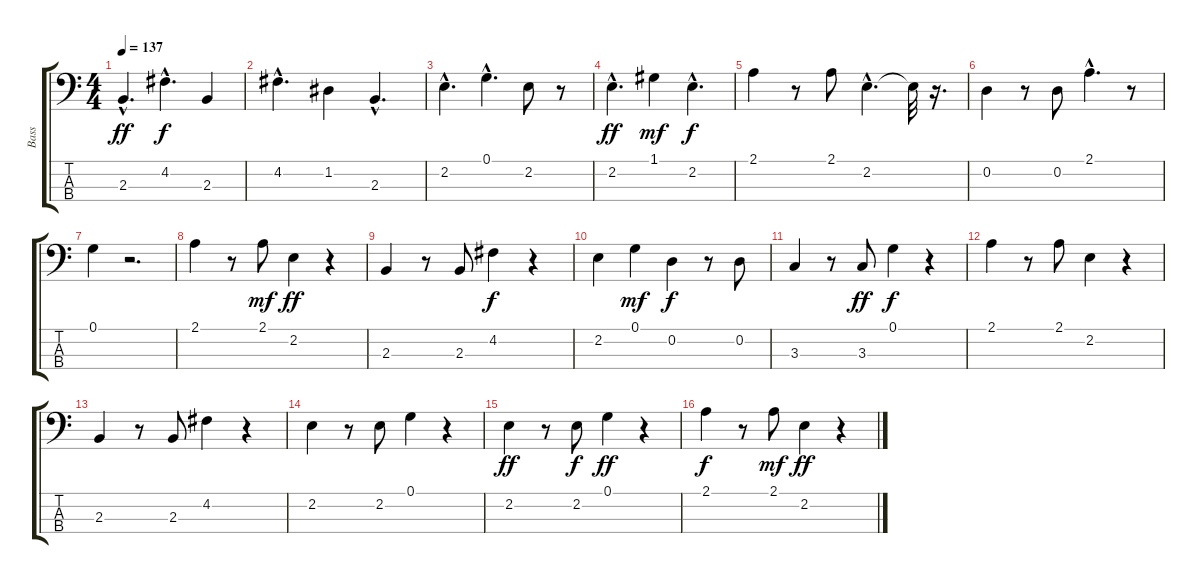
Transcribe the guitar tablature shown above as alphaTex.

\track ("Bass " "Bass ") {instrument acousticbass}
\staff {score tabs}
\tuning (G2 D2 A1 E1) {hide}
\ts (4 4)
\tempo 137
\clef f4
\ks c
2.3{hac}.4{d dy ff} 4.2{hac}.4{d dy f} 2.3.4 |
4.2{hac}.4{d} 1.2.4 2.3{hac}.4{d} |
2.2{hac}.4{d} 0.1{hac}.4{d} 2.2.8 r.8 |
2.2{hac}.4{d dy ff} 1.1.4{dy mf} 2.2{hac}.4{d dy f} |
2.1.4 r.8 2.1.8 2.2{hac}.4{d} 2.2{t}.32 r.16{d} |
0.2.4 r.8 0.2.8 2.1{hac}.4{d} r.8 |
0.1.4 r.2{d} |
2.1.4 r.8 2.1.8{dy mf} 2.2.4{dy ff} r.4 |
2.3.4 r.8 2.3.8 4.2.4{dy f} r.4 |
2.2.4 0.1.4{dy mf} 0.2.4{dy f} r.8 0.2.8 |
3.3.4 r.8 3.3.8{dy ff} 0.1.4{dy f} r.4 |
2.1.4 r.8 2.1.8 2.2.4 r.4 |
2.3.4 r.8 2.3.8 4.2.4 r.4 |
2.2.4 r.8 2.2.8 0.1.4 r.4 |
2.2.4{dy ff} r.8 2.2.8{dy f} 0.1.4{dy ff} r.4 |
2.1.4{dy f} r.8 2.1.8{dy mf} 2.2.4{dy ff} r.4
